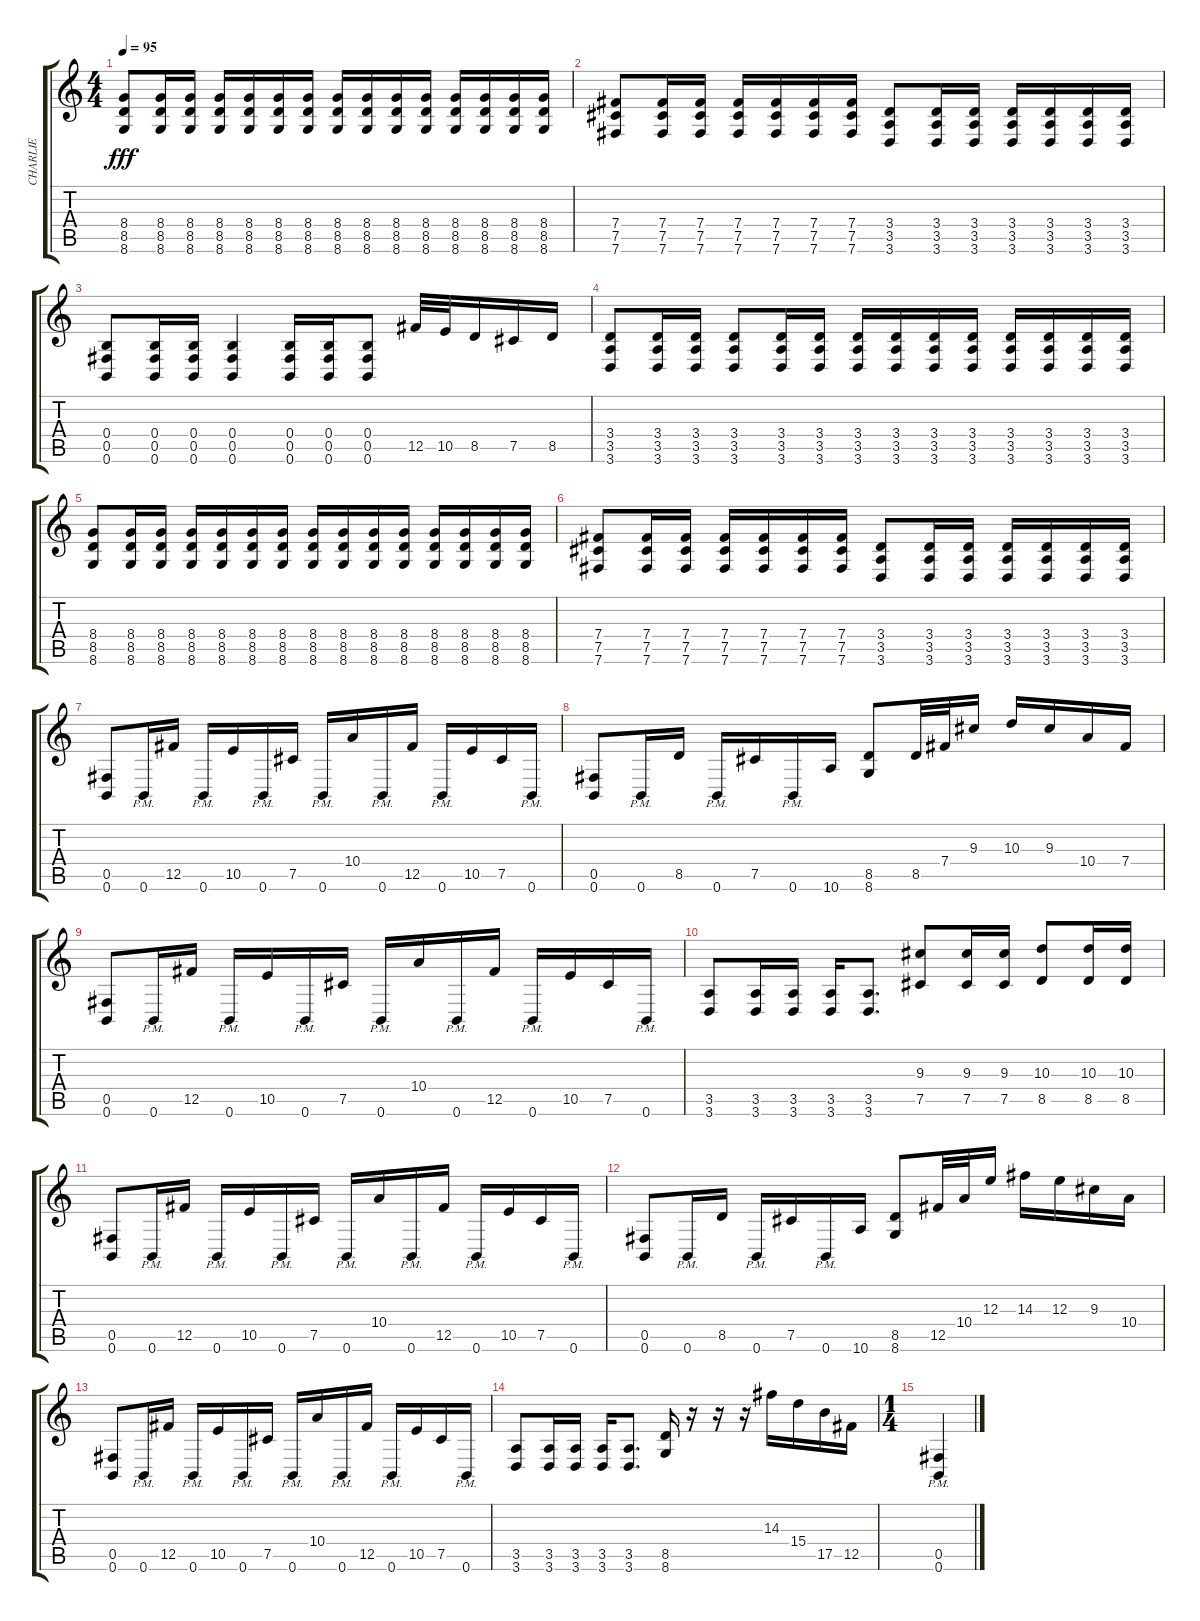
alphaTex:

\track ("CHARLIE" "CHARLIE") {instrument distortionguitar}
\staff {score tabs}
\tuning (Db4 Ab3 E3 B2 Gb2 B1) {hide}
\ts (4 4)
\tempo 95
\clef g2
\ks c
(8.4 8.5 8.6).8{dy fff} (8.4 8.5 8.6).16 (8.4 8.5 8.6).16 (8.4 8.5 8.6).16 (8.4 8.5 8.6).16 (8.4 8.5 8.6).16 (8.4 8.5 8.6).16 (8.4 8.5 8.6).16 (8.4 8.5 8.6).16 (8.4 8.5 8.6).16 (8.4 8.5 8.6).16 (8.4 8.5 8.6).16 (8.4 8.5 8.6).16 (8.4 8.5 8.6).16 (8.4 8.5 8.6).16 |
(7.4 7.5 7.6).8 (7.4 7.5 7.6).16 (7.4 7.5 7.6).16 (7.4 7.5 7.6).16 (7.4 7.5 7.6).16 (7.4 7.5 7.6).16 (7.4 7.5 7.6).16 (3.4 3.5 3.6).8 (3.4 3.5 3.6).16 (3.4 3.5 3.6).16 (3.4 3.5 3.6).16 (3.4 3.5 3.6).16 (3.4 3.5 3.6).16 (3.4 3.5 3.6).16 |
(0.4 0.5 0.6).8 (0.4 0.5 0.6).16 (0.4 0.5 0.6).16 (0.4 0.5 0.6).4 (0.4 0.5 0.6).16 (0.4 0.5 0.6).16 (0.4 0.5 0.6).8 12.5.32 10.5.32 8.5.16 7.5.16 8.5.16 |
(3.4 3.5 3.6).8 (3.4 3.5 3.6).16 (3.4 3.5 3.6).16 (3.4 3.5 3.6).8 (3.4 3.5 3.6).16 (3.4 3.5 3.6).16 (3.4 3.5 3.6).16 (3.4 3.5 3.6).16 (3.4 3.5 3.6).16 (3.4 3.5 3.6).16 (3.4 3.5 3.6).16 (3.4 3.5 3.6).16 (3.4 3.5 3.6).16 (3.4 3.5 3.6).16 |
(8.4 8.5 8.6).8 (8.4 8.5 8.6).16 (8.4 8.5 8.6).16 (8.4 8.5 8.6).16 (8.4 8.5 8.6).16 (8.4 8.5 8.6).16 (8.4 8.5 8.6).16 (8.4 8.5 8.6).16 (8.4 8.5 8.6).16 (8.4 8.5 8.6).16 (8.4 8.5 8.6).16 (8.4 8.5 8.6).16 (8.4 8.5 8.6).16 (8.4 8.5 8.6).16 (8.4 8.5 8.6).16 |
(7.4 7.5 7.6).8 (7.4 7.5 7.6).16 (7.4 7.5 7.6).16 (7.4 7.5 7.6).16 (7.4 7.5 7.6).16 (7.4 7.5 7.6).16 (7.4 7.5 7.6).16 (3.4 3.5 3.6).8 (3.4 3.5 3.6).16 (3.4 3.5 3.6).16 (3.4 3.5 3.6).16 (3.4 3.5 3.6).16 (3.4 3.5 3.6).16 (3.4 3.5 3.6).16 |
(0.5 0.6).8 0.6{pm}.16 12.5.16 0.6{pm}.16 10.5.16 0.6{pm}.16 7.5.16 0.6{pm}.16 10.4.16 0.6{pm}.16 12.5.16 0.6{pm}.16 10.5.16 7.5.16 0.6{pm}.16 |
(0.5 0.6).8 0.6{pm}.16 8.5.16 0.6{pm}.16 7.5.16 0.6{pm}.16 10.6.16 (8.5 8.6).8 8.5.32 7.4.32 9.3.16 10.3.16 9.3.16 10.4.16 7.4.16 |
(0.5 0.6).8 0.6{pm}.16 12.5.16 0.6{pm}.16 10.5.16 0.6{pm}.16 7.5.16 0.6{pm}.16 10.4.16 0.6{pm}.16 12.5.16 0.6{pm}.16 10.5.16 7.5.16 0.6{pm}.16 |
(3.5 3.6).8 (3.5 3.6).16 (3.5 3.6).16 (3.5 3.6).16 (3.5 3.6).8{d} (9.3 7.5).8 (9.3 7.5).16 (9.3 7.5).16 (10.3 8.5).8 (10.3 8.5).16 (10.3 8.5).16 |
(0.5 0.6).8 0.6{pm}.16 12.5.16 0.6{pm}.16 10.5.16 0.6{pm}.16 7.5.16 0.6{pm}.16 10.4.16 0.6{pm}.16 12.5.16 0.6{pm}.16 10.5.16 7.5.16 0.6{pm}.16 |
(0.5 0.6).8 0.6{pm}.16 8.5.16 0.6{pm}.16 7.5.16 0.6{pm}.16 10.6.16 (8.5 8.6).8 12.5.32 10.4.32 12.3.16 14.3.16 12.3.16 9.3.16 10.4.16 |
(0.5 0.6).8 0.6{pm}.16 12.5.16 0.6{pm}.16 10.5.16 0.6{pm}.16 7.5.16 0.6{pm}.16 10.4.16 0.6{pm}.16 12.5.16 0.6{pm}.16 10.5.16 7.5.16 0.6{pm}.16 |
(3.5 3.6).8 (3.5 3.6).16 (3.5 3.6).16 (3.5 3.6).16 (3.5 3.6).8{d} (8.5 8.6).16 r.16 r.16 r.16 14.3.16 15.4.16 17.5.16 12.5.16 |
\ts (1 4)
(0.5{pm} 0.6).4
